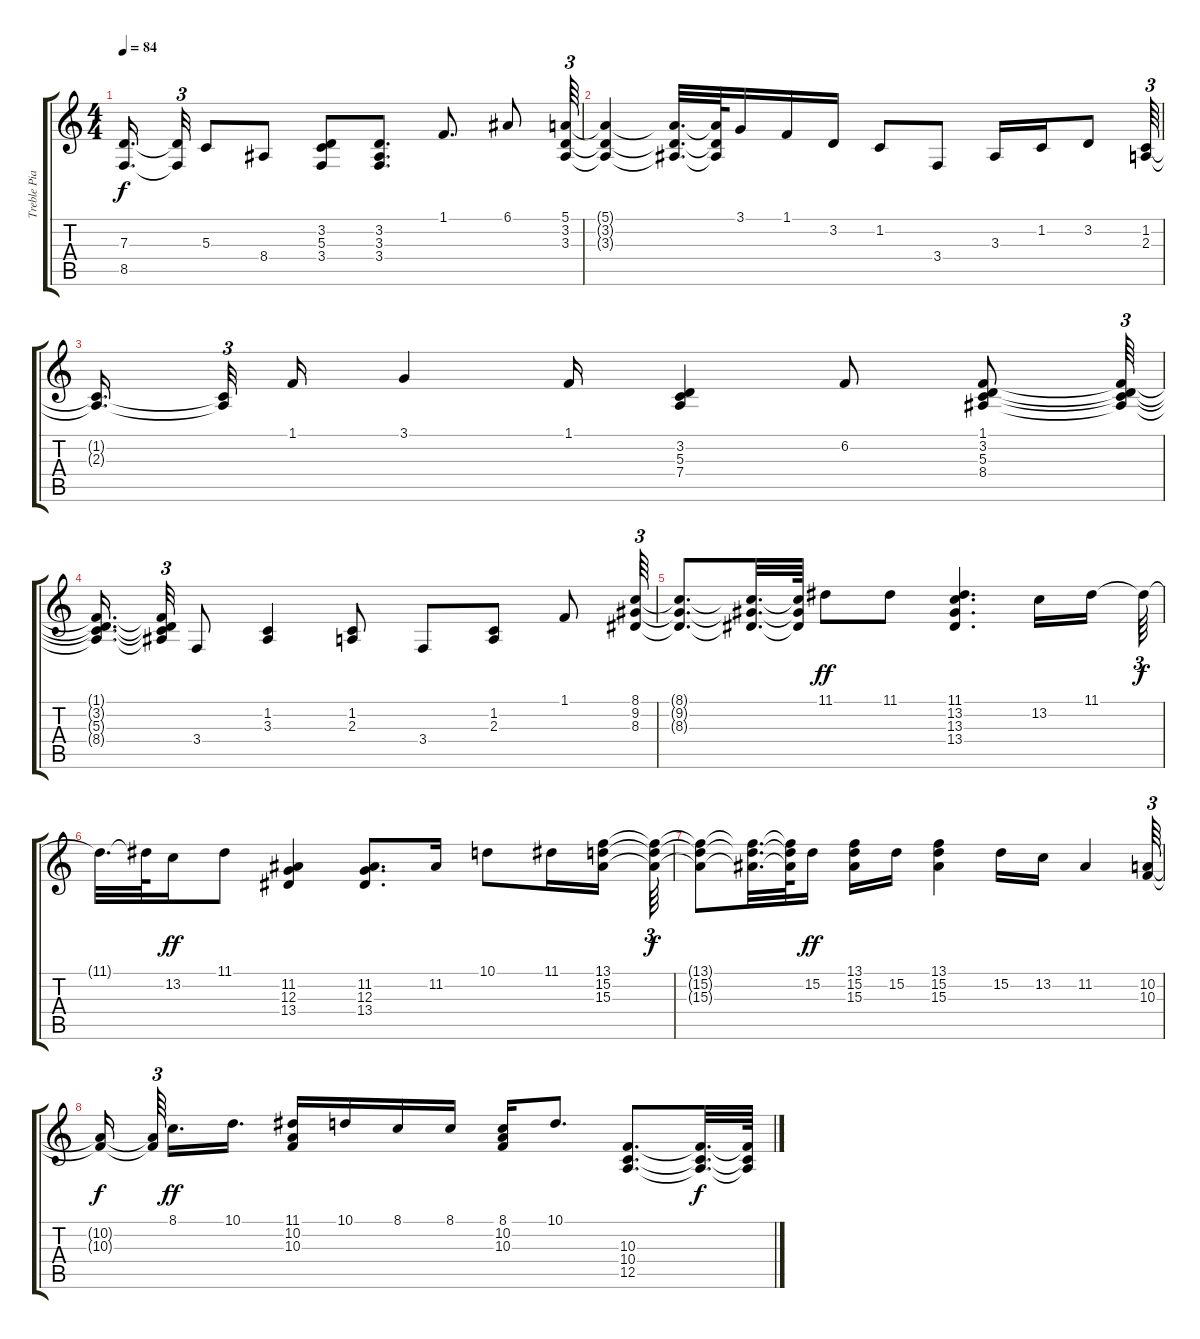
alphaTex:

\track ("Treble Piano" "Treble Pia") {instrument acousticgrandpiano}
\staff {score tabs}
\tuning (E4 B3 G3 D3 A2 E2) {hide}
\ts (4 4)
\tempo 84
\clef g2
\ks c
(7.3{t} 8.5{t}).16{d dy f} (7.3{t} 8.5{t}).32{tu (3 2)} 5.3.8 8.4.8 (3.2 5.3 3.4).8 (3.2 3.3 3.4).8{d} 1.1.8{d} 6.1.8 (5.1 3.2 3.3).64{tu (3 2)} |
(5.1{t} 3.2{t} 3.3{t}).4 (5.1{t} 3.2{t} 3.3{t}).32{d} (5.1{t} 3.2{t} 3.3{t}).64 3.1.16 1.1.16 3.2.16 1.2.8 3.4.8 3.3.16 1.2.16 3.2.8 (1.2 2.3).64{tu (3 2)} |
(1.2{t} 2.3{t}).16{d} (1.2{t} 2.3{t}).32{tu (3 2)} 1.1.16 3.1.4 1.1.16 (3.2 5.3 7.4).4 6.2.8 (1.1 3.2 5.3 8.4).8 (1.1{t} 3.2{t} 5.3{t} 8.4{t}).64{tu (3 2)} |
(1.1{t} 3.2{t} 5.3{t} 8.4{t}).16{d} (1.1{t} 3.2{t} 5.3{t} 8.4{t}).32{tu (3 2)} 3.4.8 (1.2 3.3).4 (1.2 2.3).8 3.4.8 (1.2 2.3).8 1.1.8 (8.1 9.2 8.3).64{tu (3 2)} |
(8.1{t} 9.2{t} 8.3{t}).8{d} (8.1{t} 9.2{t} 8.3{t}).32{d} (8.1{t} 9.2{t} 8.3{t}).64 11.1.8{dy ff} 11.1.8 (11.1 13.2 13.3 13.4).4{d} 13.2.16 11.1.16 11.1{t}.64{tu (3 2) dy f} |
11.1{t}.32{d} 11.1{t}.64 13.2.16{dy ff} 11.1.8 (11.2 12.3 13.4).4 (11.2 12.3 13.4).8{d} 11.2.16 10.1.8 11.1.16 (13.1 15.2 15.3).16 (13.1{t} 15.2{t} 15.3{t}).64{tu (3 2) dy f} |
(13.1{t} 15.2{t} 15.3{t}).8 (13.1{t} 15.2{t} 15.3{t}).32{d} (13.1{t} 15.2{t} 15.3{t}).64 15.2.16{dy ff} (13.1 15.2 15.3).16 15.2.16 (13.1 15.2 15.3).4 15.2.16 13.2.16 11.2.4 (10.2 10.3).64{tu (3 2)} |
(10.2{t} 10.3{t}).16{dy f} (10.2{t} 10.3{t}).64{tu (3 2)} 8.1.16{d dy ff} 10.1.16{d} (11.1 10.2 10.3).16 10.1.16 8.1.16 8.1.16 (8.1 10.2 10.3).16 10.1.8{d} (10.3 10.4 12.5).8{d} (10.3{t} 10.4{t} 12.5{t}).32{d dy f} (10.3{t} 10.4{t} 12.5{t}).64
